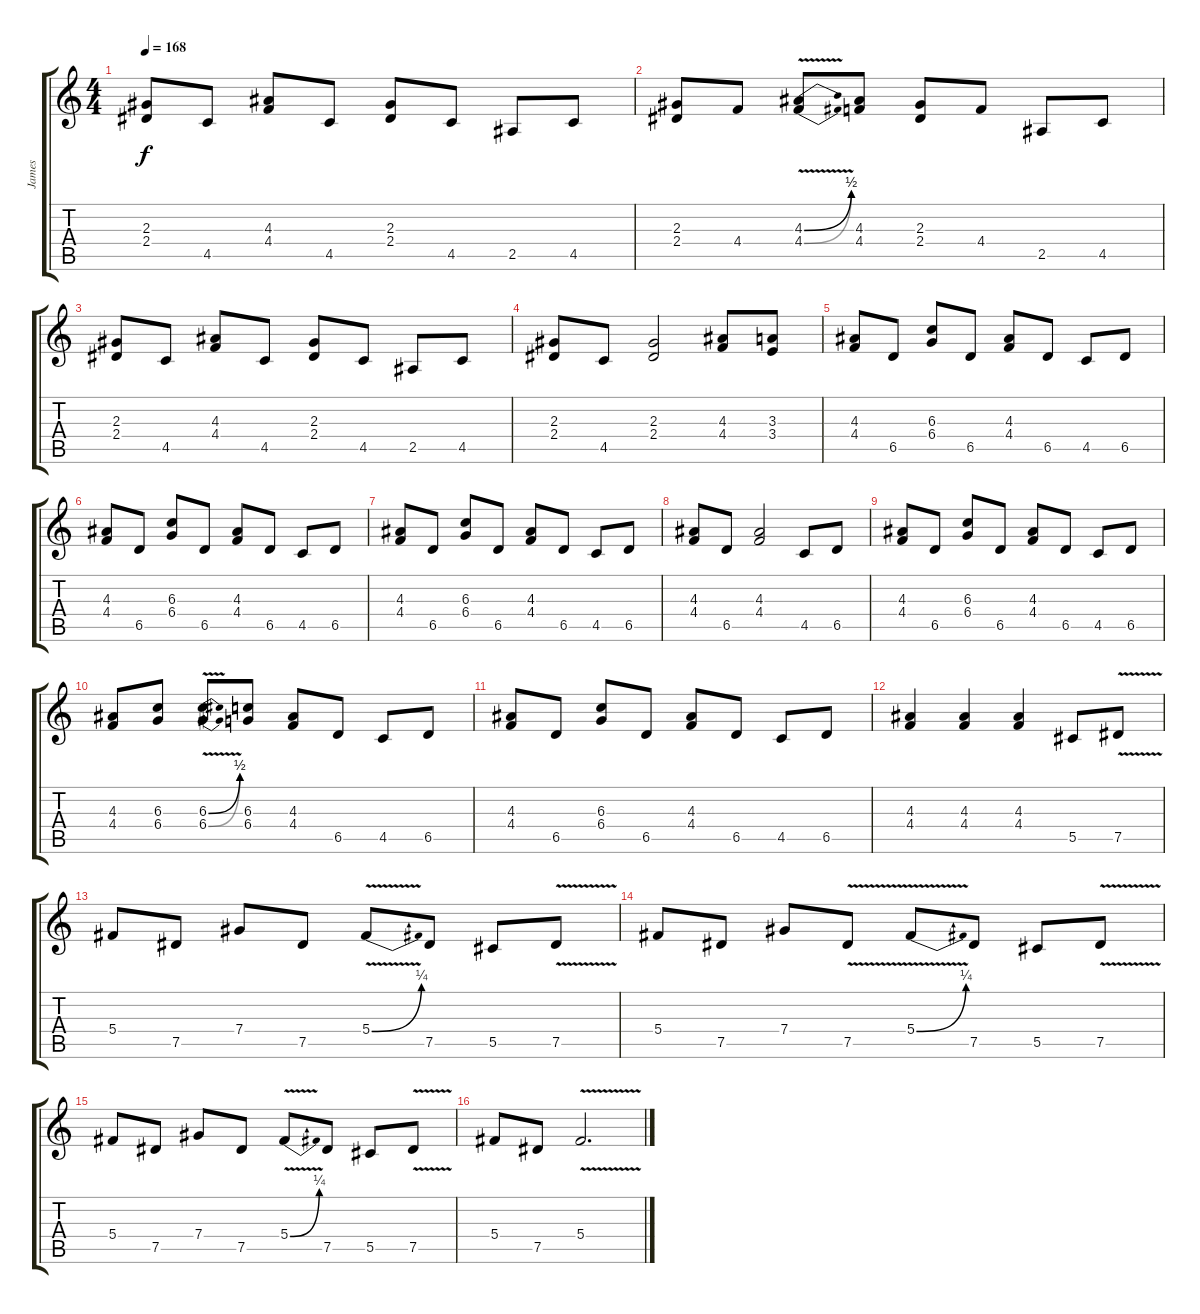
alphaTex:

\track ("James" "James") {instrument distortionguitar}
\staff {score tabs}
\tuning (Eb4 Bb3 Gb3 Db3 Ab2 Eb2) {hide}
\ts (4 4)
\tempo 168
\clef g2
\ks c
(2.3 2.4).8{dy f} 4.5.8 (4.3 4.4).8 4.5.8 (2.3 2.4).8 4.5.8 2.5.8 4.5.8 |
(2.3 2.4).8 4.4.8 (4.3{be (bend 0 0 60 2) v} 4.4{be (bend 0 0 60 2) v}).8 (4.3 4.4).8 (2.3 2.4).8 4.4.8 2.5.8 4.5.8 |
(2.3 2.4).8 4.5.8 (4.3 4.4).8 4.5.8 (2.3 2.4).8 4.5.8 2.5.8 4.5.8 |
(2.3 2.4).8 4.5.8 (2.3 2.4).2 (4.3 4.4).8 (3.3 3.4).8 |
(4.3 4.4).8 6.5.8 (6.3 6.4).8 6.5.8 (4.3 4.4).8 6.5.8 4.5.8 6.5.8 |
(4.3 4.4).8 6.5.8 (6.3 6.4).8 6.5.8 (4.3 4.4).8 6.5.8 4.5.8 6.5.8 |
(4.3 4.4).8 6.5.8 (6.3 6.4).8 6.5.8 (4.3 4.4).8 6.5.8 4.5.8 6.5.8 |
(4.3 4.4).8 6.5.8 (4.3 4.4).2 4.5.8 6.5.8 |
(4.3 4.4).8 6.5.8 (6.3 6.4).8 6.5.8 (4.3 4.4).8 6.5.8 4.5.8 6.5.8 |
(4.3 4.4).8 (6.3 6.4).8 (6.3{be (bend 0 0 60 2) v} 6.4{be (bend 0 0 60 2) v}).8 (6.3 6.4).8 (4.3 4.4).8 6.5.8 4.5.8 6.5.8 |
(4.3 4.4).8 6.5.8 (6.3 6.4).8 6.5.8 (4.3 4.4).8 6.5.8 4.5.8 6.5.8 |
(4.3 4.4).4 (4.3 4.4).4 (4.3 4.4).4 5.5.8 7.5{v}.8 |
5.4.8 7.5.8 7.4.8 7.5.8 5.4{be (bend 0 0 60 1) v}.8 7.5.8 5.5.8 7.5{v}.8 |
5.4.8 7.5.8 7.4.8 7.5{v}.8 5.4{be (bend 0 0 60 1) v}.8 7.5.8 5.5.8 7.5{v}.8 |
5.4.8 7.5.8 7.4.8 7.5.8 5.4{be (bend 0 0 60 1) v}.8 7.5.8 5.5.8 7.5{v}.8 |
5.4.8 7.5.8 5.4{v ss}.2{d}
